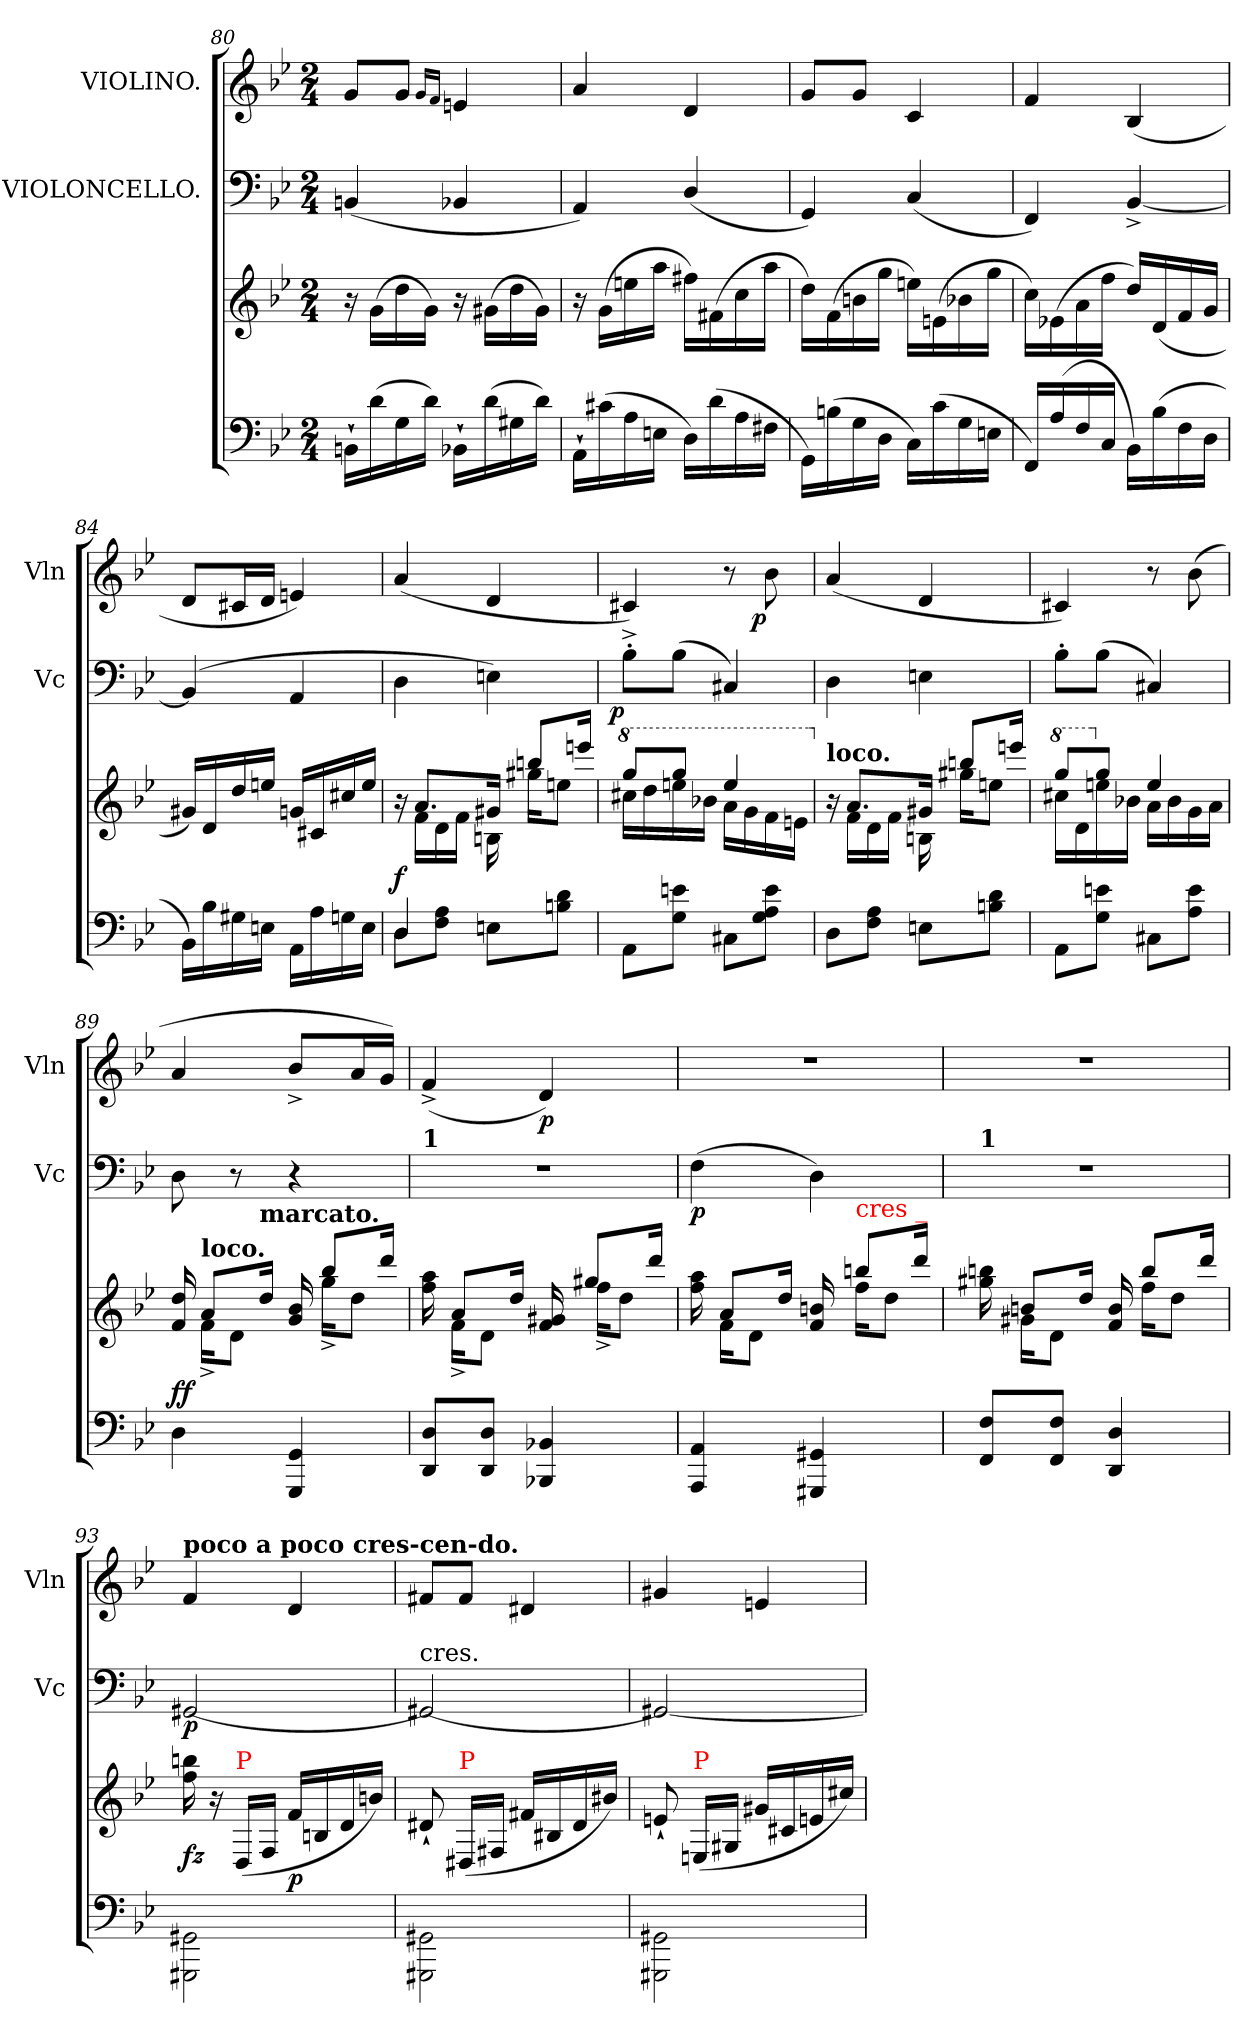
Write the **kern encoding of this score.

**kern	**kern	**dynam	**kern	**dynam	**kern	**dynam
*part3	*part3	*part3	*part2	*part2	*part1	*part1
*staff4	*staff3	*staff3/4	*staff2	*staff2	*staff1	*staff1
*	*	*	*I"VIOLONCELLO.	*	*I"VIOLINO.	*
*	*	*	*I'Vc	*	*I'Vln	*
*clefF4	*clefG2	*	*clefF4	*	*clefG2	*
*k[b-e-]	*k[b-e-]	*	*k[b-e-]	*	*k[b-e-]	*
*g:	*g:	*	*g:	*	*g:	*
*M2/4	*M2/4	*	*M2/4	*	*M2/4	*
=80	=80	=80	=80	=80	=80	=80
16BBn`>LL	16r	.	(<4BBn	.	8gL	.
(>16d	(<16gLL	.	.	.	.	.
16G	16dd	.	.	.	8gJ	.
16dJJ)	16gJJ)	.	.	.	.	.
.	.	.	.	.	16qqg/LL	.
.	.	.	.	.	16qqf/JJ	.
16BB-X`>LL	16r	.	4BB-X	.	4en	.
(>16d	(<16g#XLL	.	.	.	.	.
16G#X	16dd	.	.	.	.	.
16dJJ)	16g#JJ)	.	.	.	.	.
=81	=81	=81	=81	=81	=81	=81
16AA`>LL	16r	.	4AA)	.	4a	.
(>16c#X	(>16gLL	.	.	.	.	.
16A	16een	.	.	.	.	.
16EnJJ	16aaJJ	.	.	.	.	.
16DLL)	16ff#XLL)	.	(<4D/	.	4d	.
(>16d	(>16f#X	.	.	.	.	.
16A	16cc	.	.	.	.	.
16F#XJJ	16aaJJ	.	.	.	.	.
=82	=82	=82	=82	=82	=82	=82
16GGLL)	16ddLL)	.	4GG)	.	8gL	.
(>16Bn	(>16f	.	.	.	.	.
16G	16bn	.	.	.	8gJ	.
16DJJ	16ggJJ	.	.	.	.	.
16CLL)	16eenLL)	.	(<4C	.	4c	.
(>16c	(>16e	.	.	.	.	.
16G	16b-X	.	.	.	.	.
16EnJJ	16ggJJ	.	.	.	.	.
=83	=83	=83	=83	=83	=83	=83
16FFLL)	16ccLL)	.	4FF)	.	4f	.
(>16A	(>16e-X	.	.	.	.	.
16F	16a	.	.	.	.	.
16CJJ	16ffJJ	.	.	.	.	.
16BB-LL)	16ddLL)	.	[4BB-^>	.	(<4B-	.
(16B-	(<16d	.	.	.	.	.
16F	16f	.	.	.	.	.
16DJJ	16gJJ	.	.	.	.	.
=84	=84	=84	=84	=84	=84	=84
16BB-LL)	16g#XLL)	.	(>4BB-]	.	8dL	.
16B-	16d	.	.	.	.	.
16G#X	16dd	.	.	.	16c#XL	.
16EnJJ	16eenJJ	.	.	.	16dJJ	.
16AALL	16gnLL	.	4AA	.	4en)	.
16A	16c#X	.	.	.	.	.
16Gn	16cc#X	.	.	.	.	.
16EJJ	16eeJJ	.	.	.	.	.
=85	=85	=85	=85	=85	=85	=85
*^	*^	*	*	*	*	*
4D/	8DL	16r	16ryy	f	4D	.	(<4a	.
.	.	8.aL	16fLL	.	.	.	.	.
.	8A\ 8F\J	.	16d	.	.	.	.	.
.	.	.	16fJJ	.	.	.	.	.
4ryy	8En\L	16g#XJk	16Bn	.	4En)	.	4d	.
.	.	8bbnL	16gg#XKL	.	.	.	.	.
.	8d\ 8Bn\J	.	8eenJ	.	.	.	.	.
.	.	16eeenJk	.	.	.	.	.	.
*v	*v	*	*	*	*	*	*	*
=86	=86	=86	=86	=86	=86	=86	=86
*	*8va	*	*	*	*	*	*
!	!	!	!	!	!LO:DY:rj	!	!
8AAL	8gggL	16ccc#XLL	.	8B-'^L	p	4c#X)	.
.	.	16ddd	.	.	.	.	.
8en 8GJ	8gggJ	16eeen	.	(>8B-J	.	.	.
.	.	16bb-XJJ	.	.	.	.	.
8C#XL	4eee	16aaLL	.	4C#X)	.	8r	.
.	.	16gg	.	.	.	.	.
!	!	!	!	!	!	!	!LO:DY:rj
8e 8A 8GJ	.	16ff	.	.	.	8b-	p
.	.	16eenJJ	.	.	.	.	.
=87	=87	=87	=87	=87	=87	=87	=87
*	*X8va	*	*	*	*	*	*
!	!LO:TX:a:B:t=loco.	!	!	!	!	!	!
8DL	16r	16ryy	.	4D	.	(<4a	.
.	8.aL	16fLL	.	.	.	.	.
8A 8FJ	.	16d	.	.	.	.	.
.	.	16fJJ	.	.	.	.	.
8EnL	16g#XJk	16Bn\	.	4En	.	4d	.
.	8bbnL	16gg#XKL	.	.	.	.	.
8d 8BnJ	.	8eenJ	.	.	.	.	.
.	16eeenJk	.	.	.	.	.	.
=88	=88	=88	=88	=88	=88	=88	=88
*	*8va	*	*	*	*	*	*
8AAL	8gggL	16ccc#XLL	.	8B-'L	.	4c#X)	.
.	.	16dd	.	.	.	.	.
*	*X8va	*	*	*	*	*	*
8en 8GJ	8ggJ	16een	.	(>8B-J	.	.	.
.	.	16b-XJJ	.	.	.	.	.
8C#XL	4ee	16aLL	.	4C#X)	.	8r	.
.	.	16b-	.	.	.	.	.
8e 8AJ	.	16g	.	.	.	(<8b-	.
.	.	16aJJ	.	.	.	.	.
=89	=89	=89	=89	=89	=89	=89	=89
4D	16dd/ 16f/	16ryy	ff	8D	.	4a	.
!	!LO:TX:a:B:t=loco.	!	!	!	!	!	!
.	8aL	16f^<KL	.	.	.	.	.
.	.	8dJ	.	8r	.	.	.
!	!LO:TX:a:B:t=marcato.	!	!	!	!	!	!
.	16ddJk	.	.	.	.	.	.
4GG 4GGG	16ryy	16b- 16g	.	4r	.	8b-^>L	.
.	8bb-L	16gg^<KL	.	.	.	.	.
.	.	8ddJ	.	.	.	16aL	.
.	16dddJk	.	.	.	.	16gJJ)	.
=90	=90	=90	=90	=90	=90	=90	=90
!	!	!	!	!LO:TX:a:B:t=1	!	!	!
8D 8DDL	16aa 16ff	16ryy	.	2r	.	(<4f^<	.
.	8aL	16f^<KL	.	.	.	.	.
8D 8DDJ	.	8dJ	.	.	.	.	.
.	16ddJk	.	.	.	.	.	.
4BB-X 4BBB-X	16ryy	16g#X 16f	.	.	.	4d)	p
.	8gg#XL	16ff^<KL	.	.	.	.	.
.	.	8ddJ	.	.	.	.	.
.	16dddJk	.	.	.	.	.	.
=91	=91	=91	=91	=91	=91	=91	=91
4AA 4AAA	16aa\ 16ff\	16ryy	.	(>4F	p	2rdd	.
.	8aL	16fKL	.	.	.	.	.
.	.	8dJ	.	.	.	.	.
.	16ddJk	.	.	.	.	.	.
4GG#X 4GGG#X	16ryy	16bn 16f	.	4D)	.	.	.
!	!LO:TX:a:color=red:t=cres _	!	!	!	!	!	!
.	8bbnL	16ffKL	.	.	.	.	.
.	.	8ddJ	.	.	.	.	.
.	16dddJk	.	.	.	.	.	.
=92	=92	=92	=92	=92	=92	=92	=92
!	!	!	!	!LO:TX:a:B:t=1	!	!	!
8F 8FFL	16ryy	16bbn 16gg#X	.	2r	.	2rdd	.
.	8bnL	16g#XKL	.	.	.	.	.
8F 8FFJ	.	8dJ	.	.	.	.	.
.	16ddJk	.	.	.	.	.	.
4D 4DD	16b/ 16f/	16ryy	.	.	.	.	.
.	8bbL	16ffKL	.	.	.	.	.
.	.	8ddJ	.	.	.	.	.
.	16dddJk	.	.	.	.	.	.
*	*v	*v	*	*	*	*	*
=93	=93	=93	=93	=93	=93	=93
!	!	!	!	!	!LO:TX:a:B:t=poco a poco cres-cen-do.	!
2GG#X\ 2GGG#X\	16bbn 16ff	fz	[2GG#X	p	4f	.
.	16r	.	.	.	.	.
!	!LO:TX:a:color=red:t=P	!	!	!	!	!
.	(<16D/LL	.	.	.	.	.
.	16F/JJ	.	.	.	.	.
.	16fLL	p	.	.	4d	.
.	16Bn	.	.	.	.	.
.	16d	.	.	.	.	.
.	16bnJJ)	.	.	.	.	.
=94	=94	=94	=94	=94	=94	=94
!	!	!	!LO:TX:t=cres.	!	!	!
2GG#X\ 2GGG#X\	8d#X`<	.	2GG#X_	.	8f#XL	.
!	!LO:TX:a:color=red:t=P	!	!	!	!	!
.	(<16D#XLL	.	.	.	8f#J	.
.	16F#XJJ	.	.	.	.	.
.	16f#XLL	.	.	.	4d#X	.
.	16B#X	.	.	.	.	.
.	16d#	.	.	.	.	.
.	16b#XJJ)	.	.	.	.	.
=95	=95	=95	=95	=95	=95	=95
2GG#X\ 2GGG#X\	8en`<	.	2GG#X_	.	4g#X	.
!	!LO:TX:a:color=red:t=P	!	!	!	!	!
.	(<16En/LL	.	.	.	.	.
.	16G#XJJ	.	.	.	.	.
.	16g#XLL	.	.	.	4en	.
.	16c#X	.	.	.	.	.
.	16en	.	.	.	.	.
.	16cc#XJJ)	.	.	.	.	.
=	=	=	=	=	=	=
*-	*-	*-	*-	*-	*-	*-
